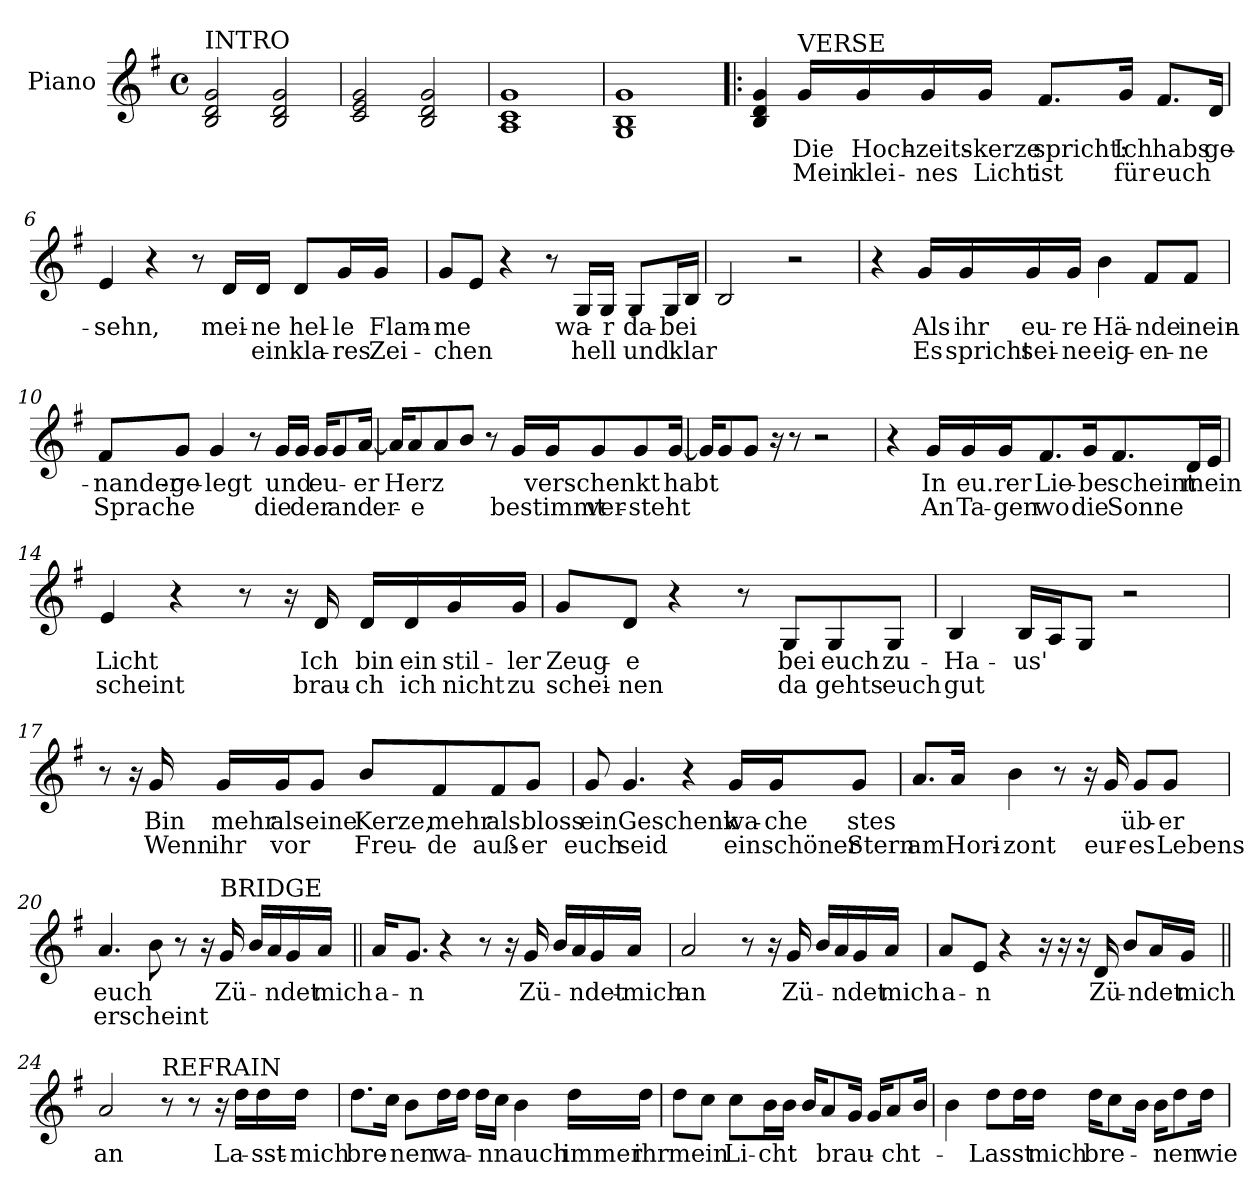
**kern	**text	**text
*part1	*part1	*part1
*staff1	*staff1	*staff1
*I"Piano	*	*
*I'Pno.	*	*
*clefG2	*	*
*k[f#]	*	*
*M4/4	*	*
*met(c)	*	*
=1	=1	=1
!LO:TX:a:t=INTRO	!	!
2B/ 2d/ 2g/	.	.
2B/ 2d/ 2g/	.	.
=2	=2	=2
2c/ 2e/ 2g/	.	.
2B/ 2d/ 2g/	.	.
=3	=3	=3
1A 1c 1g	.	.
=4	=4	=4
1G 1B 1g	.	.
=5!|:	=5!|:	=5!|:
4B/ 4d/ 4g/	.	.
!LO:TX:a:t=VERSE	!	!
!	!LO:LY:b	!LO:LY:b
16g/LL	Die	Mein
!	!LO:LY:b	!LO:LY:b
16g/	Hoch-	klei-
!	!LO:LY:b	!LO:LY:b
16g/	-zeits-	-nes
!	!LO:LY:b	!LO:LY:b
16g/JJ	-kerze	Licht
!	!LO:LY:b	!LO:LY:b
8.f#/L	spricht:	ist
!	!LO:LY:b	!LO:LY:b
16g/Jk	Ich	für
!	!LO:LY:b	!LO:LY:b
8.f#/L	habs	euch
!	!LO:LY:b	!
16d/Jk	ge-	.
!!LO:LB:g=z
=6	=6	=6
!	!LO:LY:b	!
4e/	-sehn,	.
4r	.	.
8r	.	.
!	!LO:LY:b	!
16d/LL	mei-	.
!	!LO:LY:b	!LO:LY:b
16d/JJ	-ne	ein
!	!LO:LY:b	!LO:LY:b
8d/L	hel-	kla-
!	!LO:LY:b	!LO:LY:b
16g/L	-le	-res
!	!LO:LY:b	!LO:LY:b
16g/JJ	Flam-	Zei-
=7	=7	=7
!	!LO:LY:b	!LO:LY:b
8g/L	-me	-chen
8e/J	.	.
4r	.	.
8r	.	.
!	!LO:LY:b	!LO:LY:b
16G/LL	wa-	hell
!	!LO:LY:b	!
16G/JJ	-r	.
!	!LO:LY:b	!LO:LY:b
8G/L	da-	und
!	!LO:LY:b	!
16G/L	-bei	.
!	!	!LO:LY:b
16B/JJ	.	klar
=8	=8	=8
2B/	.	.
2r	.	.
!!LO:LB:g=z
=9	=9	=9
4r	.	.
!	!LO:LY:b	!LO:LY:b
16g/LL	Als	Es
!	!LO:LY:b	!LO:LY:b
16g/	ihr	spricht
!	!LO:LY:b	!LO:LY:b
16g/	eu-	sei-
!	!LO:LY:b	!LO:LY:b
16g/JJ	-re	-ne
!	!LO:LY:b	!LO:LY:b
4b\	Hä-	eig-
!	!LO:LY:b	!LO:LY:b
8f#/L	-nde	-en-
!	!LO:LY:b	!LO:LY:b
8f#/J	inein-	-ne
=10	=10	=10
!	!LO:LY:b	!LO:LY:b
8f#/L	-nander-	Sprache
!	!LO:LY:b	!
8g/J	-ge-	.
!	!LO:LY:b	!
4g/	-legt	.
8r	.	.
!	!LO:LY:b	!LO:LY:b
16g/LL	und	die
!	!	!LO:LY:b
16g/JJ	.	der
!	!LO:LY:b	!
16g/KL	eu-	.
!	!	!LO:LY:b
8g/	.	and
!	!LO:LY:b	!
[16a/Jk	-er	.
!!LO:LB:g=z
=11	=11	=11
!	!LO:LY:b	!LO:LY:b
16a/KL]	Herz	er-
!	!	!LO:LY:b
8a/	.	-e
8a/	.	.
8b/J	.	.
8r	.	.
!	!	!LO:LY:b
16g/LL	.	bestimmt
!	!LO:LY:b	!
16g/J	verschenkt	.
!	!	!LO:LY:b
8g/	.	ver-
!	!	!LO:LY:b
8g/	.	-steht
!	!LO:LY:b	!
[16g/Jk	habt	.
=12	=12	=12
16g/KL]	.	.
8g/	.	.
8g/J	.	.
16r	.	.
8r	.	.
2r	.	.
!!LO:LB:g=z
=13	=13	=13
4r	.	.
!	!LO:LY:b	!LO:LY:b
16g/LL	In	An
!	!LO:LY:b	!LO:LY:b
16g/	eu.rer	Ta-
!	!	!LO:LY:b
16g/J	.	-gen
!	!LO:LY:b	!LO:LY:b
8.f#/	Lie-	wo
!	!LO:LY:b	!LO:LY:b
16g/K	-be	die
!	!LO:LY:b	!LO:LY:b
8.f#/	scheint	Sonne
!	!LO:LY:b	!
16d/L	mein	.
16e/JJ	.	.
=14	=14	=14
!	!LO:LY:b	!LO:LY:b
4e/	Licht	scheint
4r	.	.
8r	.	.
16r	.	.
!	!LO:LY:b	!LO:LY:b
16d/	Ich	brau-
!	!LO:LY:b	!LO:LY:b
16d/LL	bin	-ch
!	!LO:LY:b	!LO:LY:b
16d/	ein	ich
!	!LO:LY:b	!LO:LY:b
16g/	stil-	nicht
!	!LO:LY:b	!LO:LY:b
16g/JJ	-ler	zu
!!LO:LB:g=z
=15	=15	=15
!	!LO:LY:b	!LO:LY:b
8g/L	Zeug-	schei-
!	!LO:LY:b	!LO:LY:b
8d/J	-e	-nen
4r	.	.
8r	.	.
!	!LO:LY:b	!LO:LY:b
8G/L	bei	da
!	!LO:LY:b	!LO:LY:b
8G/	euch	gehts
!	!LO:LY:b	!LO:LY:b
8G/J	zu-	euch
=16	=16	=16
!	!LO:LY:b	!LO:LY:b
4B/	-Ha-	gut
!	!LO:LY:b	!LO:LY:b
16B/LL	-us'	.
16A/J	.	.
8G/J	.	.
2r	.	.
=17	=17	=17
8r	.	.
16r	.	.
!	!LO:LY:b	!LO:LY:b
16g/	Bin	Wenn
!	!LO:LY:b	!LO:LY:b
16g/LL	mehr	ihr
!	!LO:LY:b	!LO:LY:b
16g/J	als	vor
!	!LO:LY:b	!
8g/J	eine	.
!	!LO:LY:b	!LO:LY:b
8b/L	Kerze,	Freu-
!	!LO:LY:b	!LO:LY:b
8f#/	mehr	-de
!	!LO:LY:b	!LO:LY:b
8f#/	als	auß-
!	!LO:LY:b	!LO:LY:b
8g/J	bloss	-er
!!LO:LB:g=z
=18	=18	=18
!	!LO:LY:b	!LO:LY:b
8g/	ein	euch
!	!LO:LY:b	!LO:LY:b
4.g/	Geschenk	seid
4r	.	.
!	!LO:LY:b	!LO:LY:b
16g/LL	wa-	ein
!	!LO:LY:b	!LO:LY:b
16g/J	-che	schöner
!	!LO:LY:b	!LO:LY:b
8g/J	stes	Stern
=19	=19	=19
!	!	!LO:LY:b
8.a/L	.	am
!	!	!LO:LY:b
16a/Jk	.	Hori-
!	!	!LO:LY:b
4b\	.	-zont
8r	.	.
16r	.	.
!	!	!LO:LY:b
16g/	.	eur-
!	!LO:LY:b	!LO:LY:b
8g/L	üb-	-es
!	!LO:LY:b	!LO:LY:b
8g/J	-er	Lebens
!!LO:LB:g=z
=20	=20	=20
!	!LO:LY:b	!LO:LY:b
4.a/	euch	erscheint
8b\	.	.
8r	.	.
16r	.	.
!LO:TX:a:t=BRIDGE	!	!
!	!LO:LY:b	!
16g/	Zü-	.
16b/LL	.	.
16a/	.	.
!	!LO:LY:b	!
16g/	-ndet	.
!	!LO:LY:b	!
16a/JJ	mich	.
=21||	=21||	=21||
!	!LO:LY:b	!
16a/KL	a-	.
!	!LO:LY:b	!
8.g/J	-n	.
4r	.	.
8r	.	.
16r	.	.
!	!LO:LY:b	!
16g/	Zü-	.
16b/LL	.	.
16a/	.	.
!	!LO:LY:b	!
16g/	ndet-	.
!	!LO:LY:b	!
16a/JJ	-mich	.
=22	=22	=22
!	!LO:LY:b	!
2a/	an	.
8r	.	.
16r	.	.
!	!LO:LY:b	!
16g/	Zü-	.
16b/LL	.	.
16a/	.	.
!	!LO:LY:b	!
16g/	-ndet	.
!	!LO:LY:b	!
16a/JJ	mich	.
!!LO:PB:g=z
=23	=23	=23
!	!LO:LY:b	!
8a/L	a-	.
!	!LO:LY:b	!
8e/J	-n	.
4r	.	.
16r	.	.
16r	.	.
16r	.	.
!	!LO:LY:b	!
16d/	Zü-	.
8b/L	.	.
!	!LO:LY:b	!
16a/L	-ndet	.
!	!LO:LY:b	!
16g/JJ	mich	.
=24||	=24||	=24||
!	!LO:LY:b	!
2a/	an	.
!LO:TX:a:t=REFRAIN	!	!
8r	.	.
8r	.	.
16r	.	.
!	!LO:LY:b	!
16dd\LL	La-	.
!	!LO:LY:b	!
16dd\	-sst-	.
!	!LO:LY:b	!
16dd\JJ	-mich	.
=25	=25	=25
!	!LO:LY:b	!
8.dd\L	bre-	.
16cc\Jk	.	.
!	!LO:LY:b	!
8b\L	-nen	.
!	!LO:LY:b	!
16dd\L	wa-	.
16dd\JJ	.	.
16dd\LL	.	.
!	!LO:LY:b	!
16cc\JJ	-nn	.
!	!LO:LY:b	!
4b\	auch	.
!	!LO:LY:b	!
16dd\LL	immer	.
!	!LO:LY:b	!
16dd\JJ	ihr	.
!!LO:LB:g=z
=26	=26	=26
!	!LO:LY:b	!
8dd\L	mein	.
8cc\J	.	.
!	!LO:LY:b	!
8cc\L	Li-	.
!	!LO:LY:b	!
16b\L	-cht	.
16b\JJ	.	.
16b/KL	.	.
!	!LO:LY:b	!
8a/	brau-	.
16g/Jk	.	.
16g/KL	.	.
!	!LO:LY:b	!
8a/	-cht-	.
16b/Jk	.	.
=27	=27	=27
4b\	.	.
!	!LO:LY:b	!
8dd\L	-Lasst	.
16dd\L	.	.
!	!LO:LY:b	!
16dd\JJ	mich	.
!	!LO:LY:b	!
16dd\KL	bre-	.
8cc\	.	.
16b\Jk	.	.
16b\KL	.	.
!	!LO:LY:b	!
8dd\	-nen	.
!	!LO:LY:b	!
16dd\Jk	wie	.
=	=	=
*-	*-	*-
